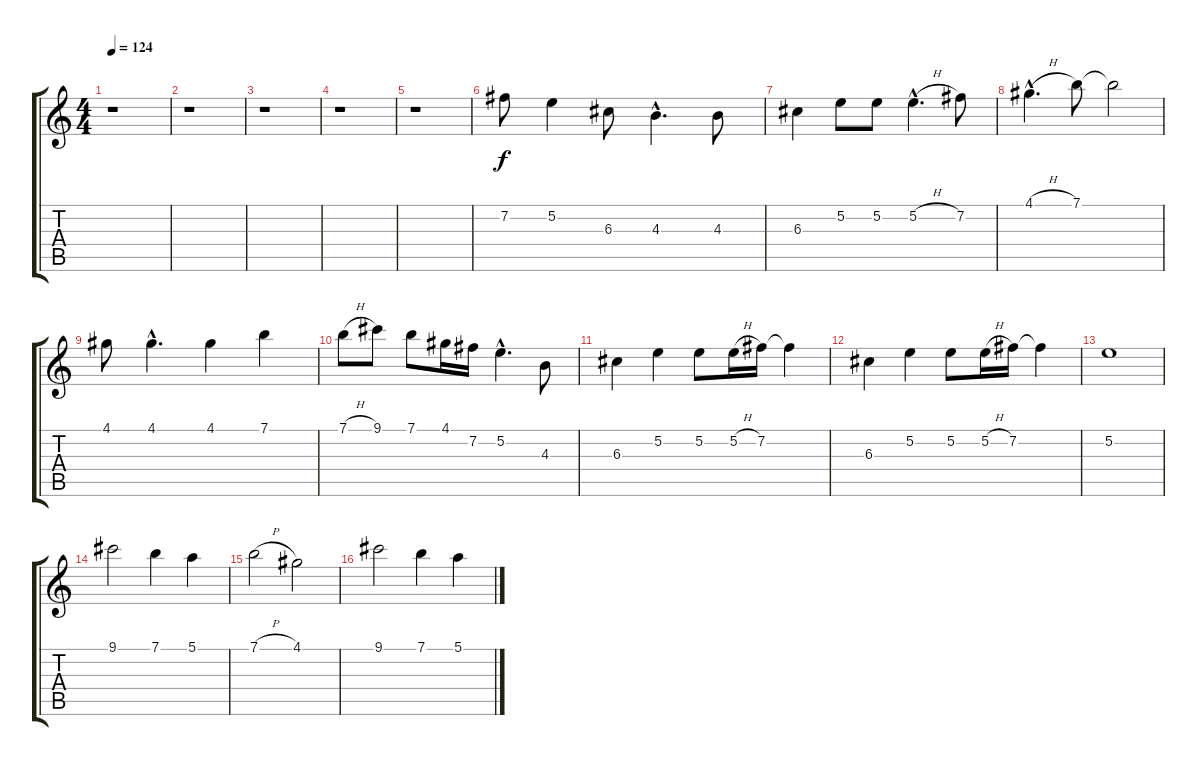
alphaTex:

\track "" {instrument acousticguitarnylon}
\staff {score tabs}
\tuning (E4 B3 G3 D3 A2 E2) {hide}
\ts (4 4)
\tempo 124
\clef g2
\ks c
r.1{dy f instrument acousticguitarnylon} |
r.1 |
r.1 |
r.1 |
r.1 |
7.2.8 5.2.4 6.3.8 4.3{hac}.4{d} 4.3.8 |
6.3.4 5.2.8 5.2.8 5.2{h hac}.4{d} 7.2.8 |
4.1{h hac}.4{d} 7.1.8 7.1{t}.2 |
4.1.8 4.1{hac}.4{d} 4.1.4 7.1.4 |
7.1{h}.8 9.1.8 7.1.8 4.1.16 7.2.16 5.2{hac}.4{d} 4.3.8 |
6.3.4 5.2.4 5.2.8 5.2{h}.16 7.2.16 7.2{t}.4 |
6.3.4 5.2.4 5.2.8 5.2{h}.16 7.2.16 7.2{t}.4 |
5.2.1 |
9.1.2 7.1.4 5.1.4 |
7.1{h}.2 4.1.2 |
9.1.2 7.1.4 5.1.4
